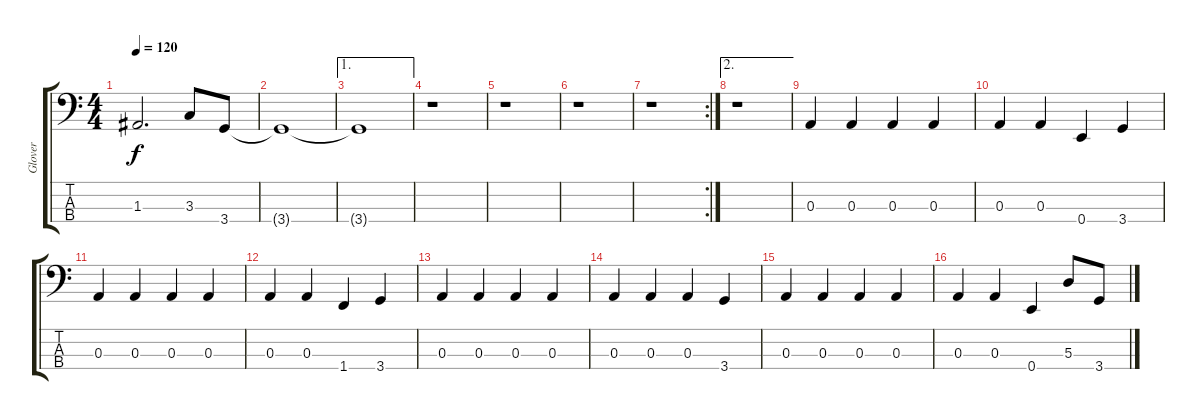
\track ("Glover" "Glover") {instrument electricbasspick}
\staff {score tabs}
\tuning (G2 D2 A1 E1) {hide}
\ts (4 4)
\tempo 120
\clef f4
\ks c
1.3{t}.2{d dy f} 3.3.8 3.4.8 |
3.4{t}.1 |
\ae 1
3.4{t}.1 |
r.1 |
r.1 |
r.1 |
\rc 2
r.1 |
\ae 2
r.1 |
0.3.4 0.3.4 0.3.4 0.3.4 |
0.3.4 0.3.4 0.4.4 3.4.4 |
0.3.4 0.3.4 0.3.4 0.3.4 |
0.3.4 0.3.4 1.4.4 3.4.4 |
0.3.4 0.3.4 0.3.4 0.3.4 |
0.3.4 0.3.4 0.3.4 3.4.4 |
0.3.4 0.3.4 0.3.4 0.3.4 |
0.3.4 0.3.4 0.4.4 5.3.8 3.4.8
